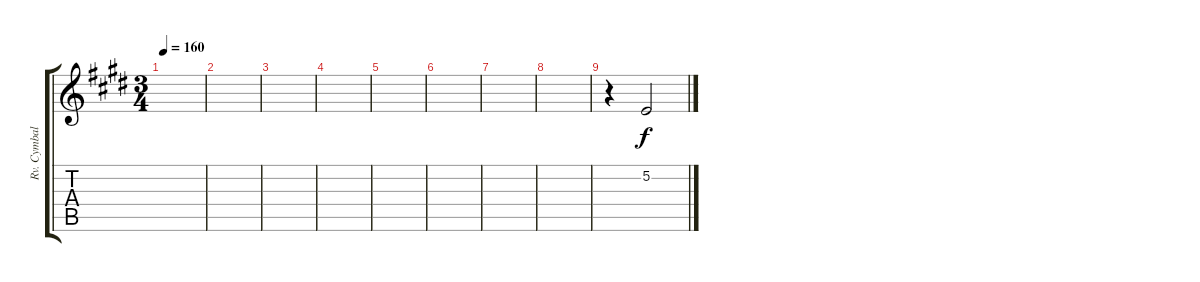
\track ("Rv. Cymbal" "Rv. Cymbal") {instrument reversecymbal}
\staff {score tabs}
\tuning (E4 B3 G3 D3 A2 E2) {hide}
\ts (3 4)
\tempo 160
\clef g2
\ks c#minor
|
|
|
|
|
|
|
|
r.4 5.2.2
